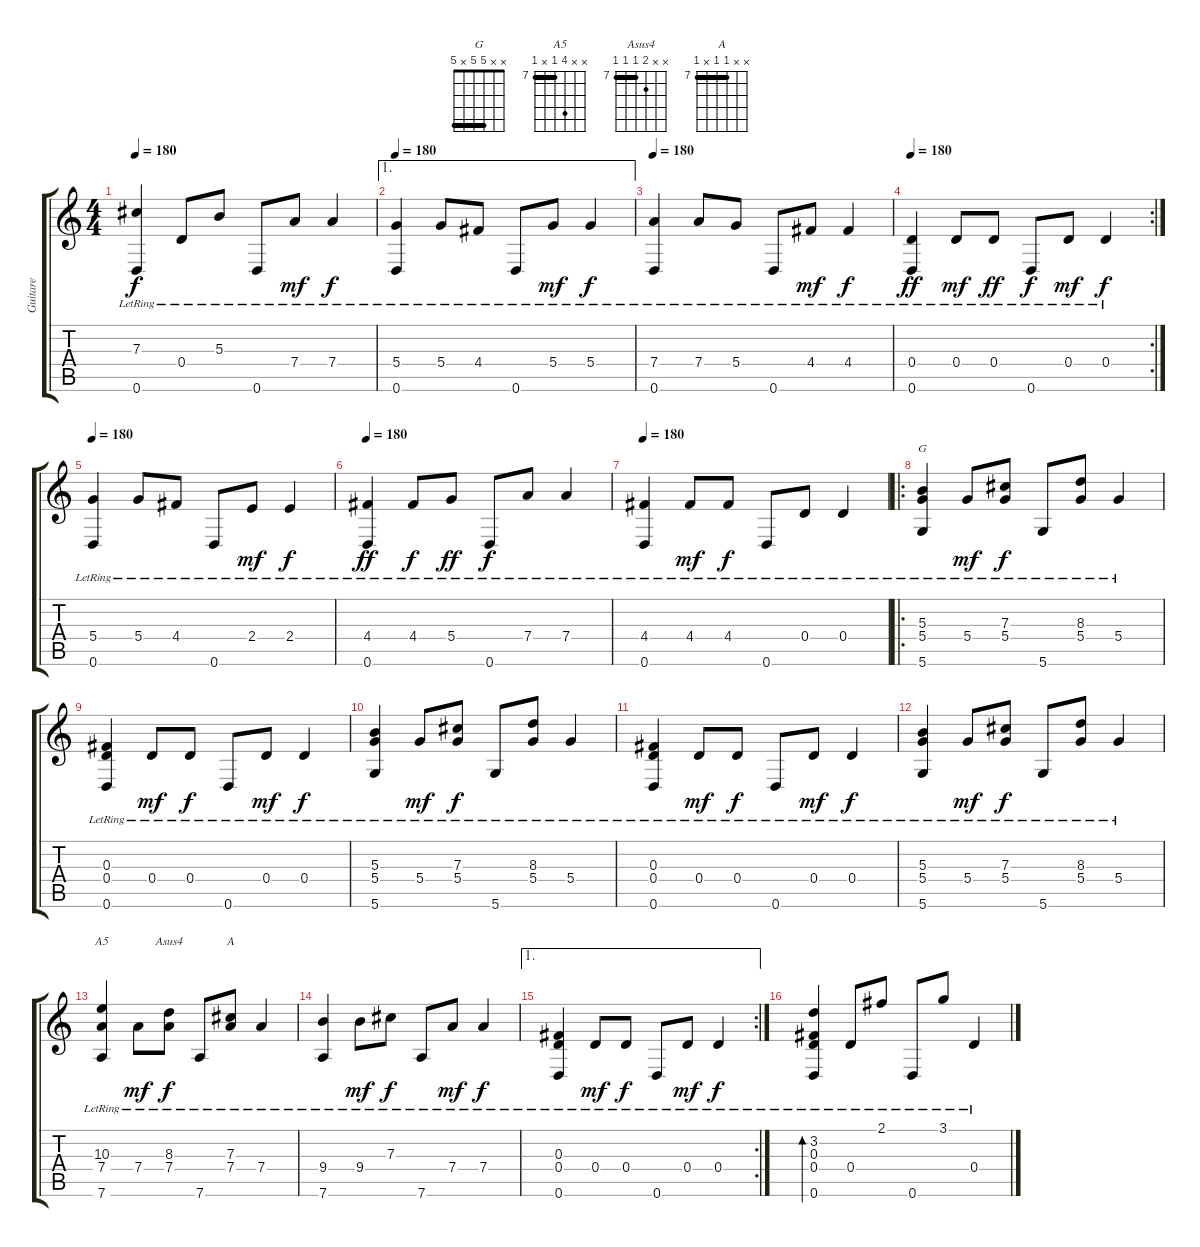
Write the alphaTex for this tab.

\track ("Guitare" "Guitare") {instrument acousticguitarnylon}
\staff {score tabs}
\tuning (E4 B3 Gb3 D3 A2 D2) {hide}
\chord ("G" x x 5 5 x 5) {barre 5}
\chord ("A5" x x 10 7 x 7) {firstfret 7 barre 7}
\chord ("Asus4" x x 8 7 7 7) {firstfret 7 barre 7}
\chord ("A" x x 7 7 x 7) {firstfret 7 barre 7}
\ts (4 4)
\tempo 180
\clef g2
\ks c
(7.3{lr} 0.6{lr}).4{dy f} 0.4{lr}.8 5.3{lr}.8 0.6{lr}.8 7.4{lr}.8{dy mf} 7.4{lr}.4{dy f} |
\ae 1
\tempo 180
(5.4{lr} 0.6{lr}).4 5.4{lr}.8 4.4{lr}.8 0.6{lr}.8 5.4{lr}.8{dy mf} 5.4{lr}.4{dy f} |
\tempo 180
(7.4{lr} 0.6{lr}).4 7.4{lr}.8 5.4{lr}.8 0.6{lr}.8 4.4{lr}.8{dy mf} 4.4{lr}.4{dy f} |
\rc 2
\tempo 180
(0.4{lr} 0.6{lr}).4{dy ff} 0.4{lr}.8{dy mf} 0.4{lr}.8{dy ff} 0.6{lr}.8{dy f} 0.4{lr}.8{dy mf} 0.4{lr}.4{dy f} |
\tempo 180
(5.4{lr} 0.6{lr}).4 5.4{lr}.8 4.4{lr}.8 0.6{lr}.8 2.4{lr}.8{dy mf} 2.4{lr}.4{dy f} |
\tempo 180
(4.4{lr} 0.6{lr}).4{dy ff} 4.4{lr}.8{dy f} 5.4{lr}.8{dy ff} 0.6{lr}.8{dy f} 7.4{lr}.8 7.4{lr}.4 |
\tempo 180
(4.4{lr} 0.6{lr}).4 4.4{lr}.8{dy mf} 4.4{lr}.8{dy f} 0.6{lr}.8 0.4{lr}.8 0.4{lr}.4 |
\ro
(5.3{lr} 5.4{lr} 5.6{lr}).4{ch "G"} 5.4{lr}.8{dy mf} (7.3{lr} 5.4{lr}).8{dy f} 5.6{lr}.8 (8.3{lr} 5.4{lr}).8 5.4{lr}.4 |
(0.3{lr} 0.4{lr} 0.6{lr}).4 0.4{lr}.8{dy mf} 0.4{lr}.8{dy f} 0.6{lr}.8 0.4{lr}.8{dy mf} 0.4{lr}.4{dy f} |
(5.3{lr} 5.4{lr} 5.6{lr}).4 5.4{lr}.8{dy mf} (7.3{lr} 5.4{lr}).8{dy f} 5.6{lr}.8 (8.3{lr} 5.4{lr}).8 5.4{lr}.4 |
(0.3{lr} 0.4{lr} 0.6{lr}).4 0.4{lr}.8{dy mf} 0.4{lr}.8{dy f} 0.6{lr}.8 0.4{lr}.8{dy mf} 0.4{lr}.4{dy f} |
(5.3{lr} 5.4{lr} 5.6{lr}).4 5.4{lr}.8{dy mf} (7.3{lr} 5.4{lr}).8{dy f} 5.6{lr}.8 (8.3{lr} 5.4{lr}).8 5.4{lr}.4 |
(10.3{lr} 7.4{lr} 7.6{lr}).4{ch "A5"} 7.4{lr}.8{dy mf} (8.3{lr} 7.4{lr}).8{ch "Asus4" dy f} 7.6{lr}.8 (7.3{lr} 7.4{lr}).8{ch "A"} 7.4{lr}.4 |
(9.4{lr} 7.6{lr}).4 9.4{lr}.8{dy mf} 7.3{lr}.8{dy f} 7.6{lr}.8 7.4{lr}.8{dy mf} 7.4{lr}.4{dy f} |
\ae 1
\rc 2
(0.3{lr} 0.4{lr} 0.6{lr}).4 0.4{lr}.8{dy mf} 0.4{lr}.8{dy f} 0.6{lr}.8 0.4{lr}.8{dy mf} 0.4{lr}.4{dy f} |
(3.2{lr} 0.3{lr} 0.4{lr} 0.6{lr}).4{bd 240} 0.4{lr}.8 2.1{lr}.8 0.6{lr}.8 3.1{lr}.8 0.4{lr}.4
